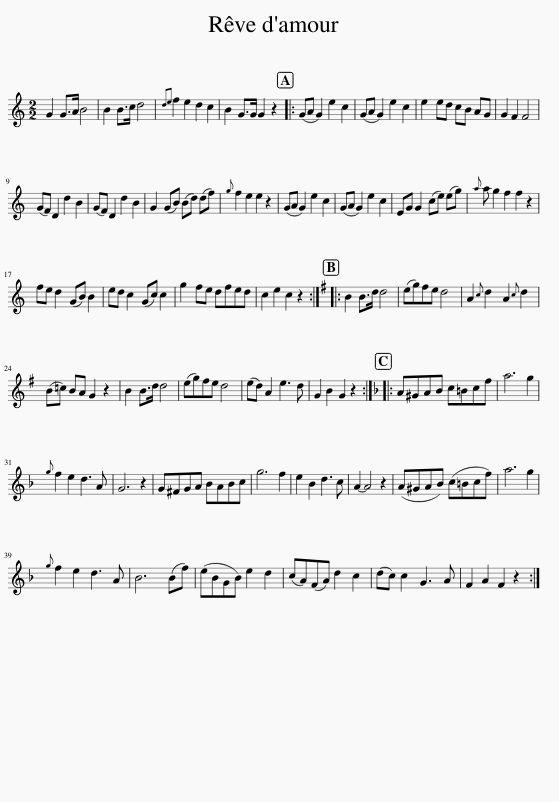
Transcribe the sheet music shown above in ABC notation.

X:1
L:1/8
M:2/2
I:linebreak $
K:C
V:1 treble
V:1
 G2 G>A B4 | B2 B>c d4 |{de} f2 e2 d2 c2 | B2 G>G G2 z2 |: (GA G2) e2 c2 | %5
 (GA G2) e2 c2 | e2 ed cB AG | G2 F2 F4 |$ (GF) D2 d2 B2 | (GF) D2 d2 B2 | %10
 G2 (GB) (Bd) (df) |{g} f2 e2 e2 z2 | (GA G2) e2 c2 | (GA G2) e2 c2 | EG G2 (ce) (eg) | %15
{a} a g2 f2 f2 z2 |$ fe d2 (GB) B2 | ed c2 (Gc) c2 | g2 fe dfed | c2 e2 c2 z2 :: %20
[K:G] B2 B>d d4 | (eg)fe d4 | A2{c} d2 A2{c} d2 |$ (B=c) BA G2 z2 | B2 B>d d4 | %25
 (eg)fe d4 | (ed) A2 e3 d | G2 B2 G2 z2 ::[K:F] A^GAB c=Bcf | a6 g2 |$ %30
{g} f2 e2 d3 A | G6 z2 | G^FGA BABc | g6 f2 | e2 B2 d3 c | %35
 A2- A4 z2 | (A^GAB) (c=Bcf) | a6 g2 |${g} f2 e2 d3 A | B6 (Bf) | %40
 (eBGB) e2 d2 | (cA)(FA) d2 c2 | (dc) c2 G3 A | F2 A2 F2 z2 :| %44
